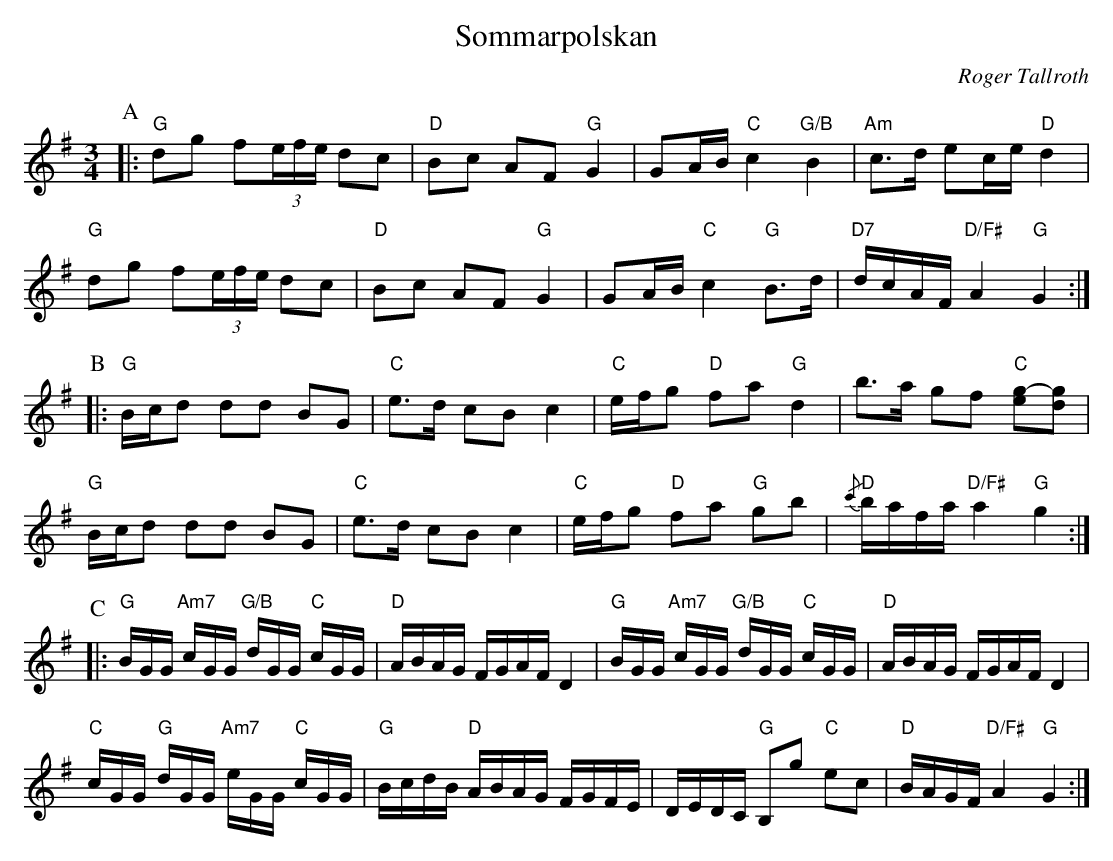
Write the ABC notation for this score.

X:1
T:Sommarpolskan
C:Roger Tallroth
L:1/4
M:3/4
K:G
V:1
P:A
|: "G" d/g/ f/(3e/4f/4e/4 d/c/ | "D" B/c/ A/F/ "G" G | G/A/4B/4 "C" c "G/B" B | "Am" c/>d/ e/c/4e/4 "D" d |
"G" d/g/ f/(3e/4f/4e/4 d/c/ | "D" B/c/ A/F/ "G" G | G/A/4B/4 "C" c "G" B/>d/ | "D7" d/4c/4A/4F/4 "D/F#" A "G" G :|
P:B
|:"G" B/4c/4d/ d/d/ B/G/ | "C" e/>d/ c/B/ c | "C" e/4f/4g/ "D" f/a/ "G" d | b/>a/ g/f/ "C" [eg-]/[dg]/ |
"G" B/4c/4d/ d/d/ B/G/ | "C" e/>d/ c/B/ c | "C" e/4f/4g/ "D" f/a/ "G" g/b/ | "D"{/c'} b/4a/4f/4a/4 "D/F#" a "G" g :|
P:C
|:"G" B/4G/4G/4 "Am7" c/4G/4G/4 "G/B" d/4G/4G/4 "C" c/4G/4G/4 | "D" A/4B/4A/4G/4 F/4G/4A/4F/4 D | "G" B/4G/4G/4 "Am7" c/4G/4G/4 "G/B" d/4G/4G/4 "C" c/4G/4G/4 | "D" A/4B/4A/4G/4 F/4G/4A/4F/4 D |
"C" c/4G/4G/4 "G" d/4G/4G/4 "Am7" e/4G/4G/4 "C" c/4G/4G/4 | "G" B/4c/4d/4B/4 "D" A/4B/4A/4G/4 F/4G/4F/4E/4 | D/4E/4D/4C/4 "G" B,/g/ "C" e/c/ | "D" B/4A/4G/4F/4 "D/F#" A "G" G :|
